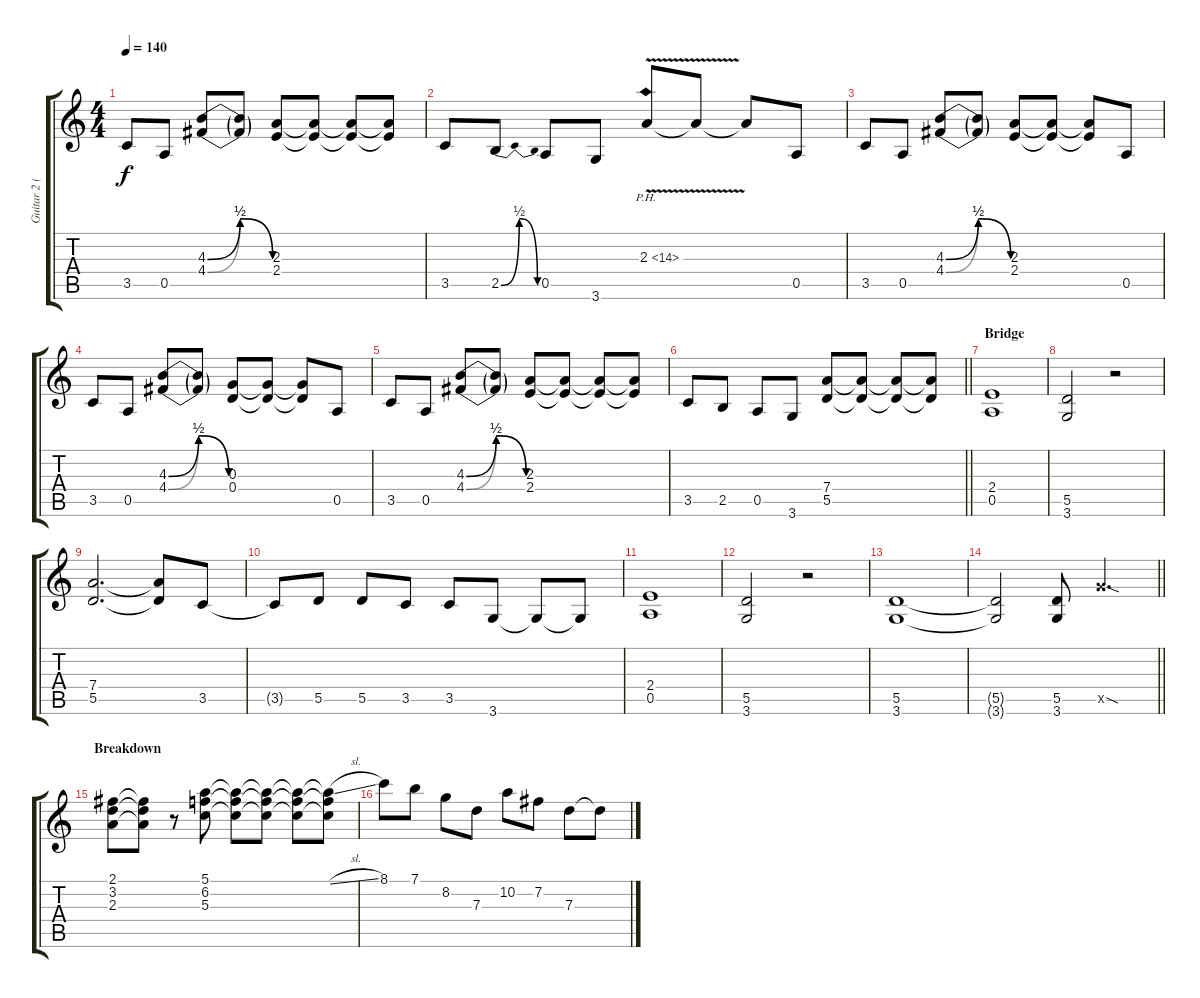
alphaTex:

\track ("Guitar 2 (Pete)" "Guitar 2 (") {instrument distortionguitar}
\staff {score tabs}
\tuning (E4 B3 G3 D3 A2 E2) {hide}
\ts (4 4)
\tempo 140
\clef g2
\ks aminor
3.5.8{dy f} 0.5.8 (4.3{be (bendrelease 0 0 10 2 10 2 60 0)} 4.4{be (bendrelease 0 0 10 2 10 2 60 0)}).8 (4.3{t} 4.4{t}).8 (2.3 2.4).8 (2.3{t} 2.4{t}).8 (2.3{t} 2.4{t}).8 (2.3{t} 2.4{t}).8 |
3.5.8 2.5{be (bendrelease 0 0 15 2 15 2 60 0)}.8 0.5.8 3.6.8 2.3{ph 12 v}.8 2.3{t}.8 2.3{t}.8 0.5.8 |
3.5.8 0.5.8 (4.3{be (bendrelease 0 0 10 2 10 2 60 0)} 4.4{be (bendrelease 0 0 10 2 10 2 60 0)}).8 (4.3{t} 4.4{t}).8 (2.3 2.4).8 (2.3{t} 2.4{t}).8 (2.3{t} 2.4{t}).8 0.5.8 |
3.5.8 0.5.8 (4.3{be (bendrelease 0 0 10 2 10 2 60 0)} 4.4{be (bendrelease 0 0 10 2 10 2 60 0)}).8 (4.3{t} 4.4{t}).8 (0.3 0.4).8 (0.3{t} 0.4{t}).8 (0.3{t} 0.4{t}).8 0.5.8 |
3.5.8 0.5.8 (4.3{be (bendrelease 0 0 10 2 10 2 60 0)} 4.4{be (bendrelease 0 0 10 2 10 2 60 0)}).8 (4.3{t} 4.4{t}).8 (2.3 2.4).8 (2.3{t} 2.4{t}).8 (2.3{t} 2.4{t}).8 (2.3{t} 2.4{t}).8 |
\barLineRight lightlight
3.5.8 2.5.8 0.5.8 3.6.8 (7.4 5.5).8 (7.4{t} 5.5{t}).8 (7.4{t} 5.5{t}).8 (7.4{t} 5.5{t}).8 |
\section ("" "Bridge")
(2.4 0.5).1 |
(5.5 3.6).2 r.2 |
(7.4 5.5).2{d} (7.4{t} 5.5{t}).8 3.5.8 |
3.5{t}.8 5.5.8 5.5.8 3.5.8 3.5.8 3.6.8 3.6{t}.8 3.6{t}.8 |
(2.4 0.5).1 |
(5.5 3.6).2 r.2 |
(5.5 3.6).1 |
\barLineRight lightlight
(5.5{t} 3.6{t}).2 (5.5 3.6).8 10.5{sod x}.4{d} |
\section ("" "Breakdown")
(2.1 3.2 2.3).8 (2.1{t} 3.2{t} 2.3{t}).8 r.8 (5.1 6.2 5.3).8 (5.1{t} 6.2{t} 5.3{t}).8 (5.1{t} 6.2{t} 5.3{t}).8 (5.1{t} 6.2{t} 5.3{t}).8 (5.1{sl t} 6.2{t} 5.3{t}).8 |
8.1.8 7.1.8 8.2.8 7.3.8 10.2.8 7.2.8 7.3.8 7.3{t}.8
